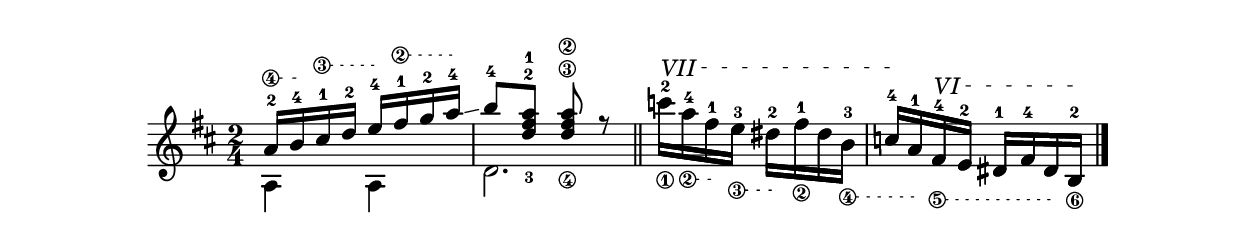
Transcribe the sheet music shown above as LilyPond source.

\version "2.12.1"

% European system (A B H C D E F G)
\include "deutsch.ly"

global = {
  \key d \major
  \time 2/4
}

% Ajust size
% #(set-global-staff-size 30)

% Some magic here (for spanning string numbers)
stringNumberSpanner =
#(define-music-function (parser location StringNumber) (string?)
  #{
    \override TextSpanner #'style = #'dashed-line
    \override TextSpanner #'dash-period = #1
    \override TextSpanner #'font-size = #-5
    \override TextSpanner #'(bound-details left stencil-align-dir-y) = #CENTER
    \override TextSpanner #'(bound-details left text) = \markup { \circle \number $StringNumber }
  #})

One = \new Voice {\relative c'' {
  \voiceOne
  \override StringNumber #'add-stem-support = ##t
  \stringNumberSpanner "4"
  \textSpannerNeutral
  a16-2\startTextSpan h-4
  \stopTextSpan
  \stringNumberSpanner "3"
  cis-1\startTextSpan d-2 e-4
  \stopTextSpan
  \stringNumberSpanner "2"
  fis-1\startTextSpan g-2 a-4 \glissando
  \stopTextSpan
  \override StringNumber #'add-stem-support = ##t
  \override Fingering #'add-stem-support = ##t
  h8-4 <d,-3 fis-2 a-1>
  < d\4 fis\3 a\2 > r
  \bar "||"
  % Some stuff is duplicated here
  << {
    \stemDown
    \textSpannerUp
    \override TextSpanner #'dash-period = #2
    \override TextSpanner #'(bound-details left stencil-align-dir-y) = #CENTER
    \override TextSpanner #'(bound-details left text) = "VII "
    c'16-2\startTextSpan
    a-4 fis-1
    e-3 dis-2 fis-1 dis h-3
    \stemUp
    c-4\stopTextSpan a-1
    \override TextSpanner #'(bound-details left text) = "VI "
    fis-4\startTextSpan e-2 dis-1 fis-4 dis h-2\stopTextSpan
  } \\ {
    \stemDown
    \textSpannerDown
    % Fingering instruction must not override string number
    \set stringNumberOrientations = #'(down)
    <c'' \1>16
    \stringNumberSpanner "2"
    a\startTextSpan
    \override StringNumber #'add-stem-support = ##t
    fis
    \stopTextSpan
    \stringNumberSpanner "3"
    e\startTextSpan dis
    \stopTextSpan
    <fis\2> dis
    \stringNumberSpanner "4"
    h\startTextSpan
    \stemUp
    c a
    \stopTextSpan
    \stringNumberSpanner "5"
    fis\startTextSpan e dis fis dis
    \stopTextSpan
    <h\6>
  } >>
  \bar "|."
}}

Two = \new Voice {\relative c' {
  \voiceTwo
  a4 a
  d2.
}}

\score {
  \new Staff
  <<
    \global
    \One
    \\
    \Two
  >>
  \layout{}
  \midi{}
}
